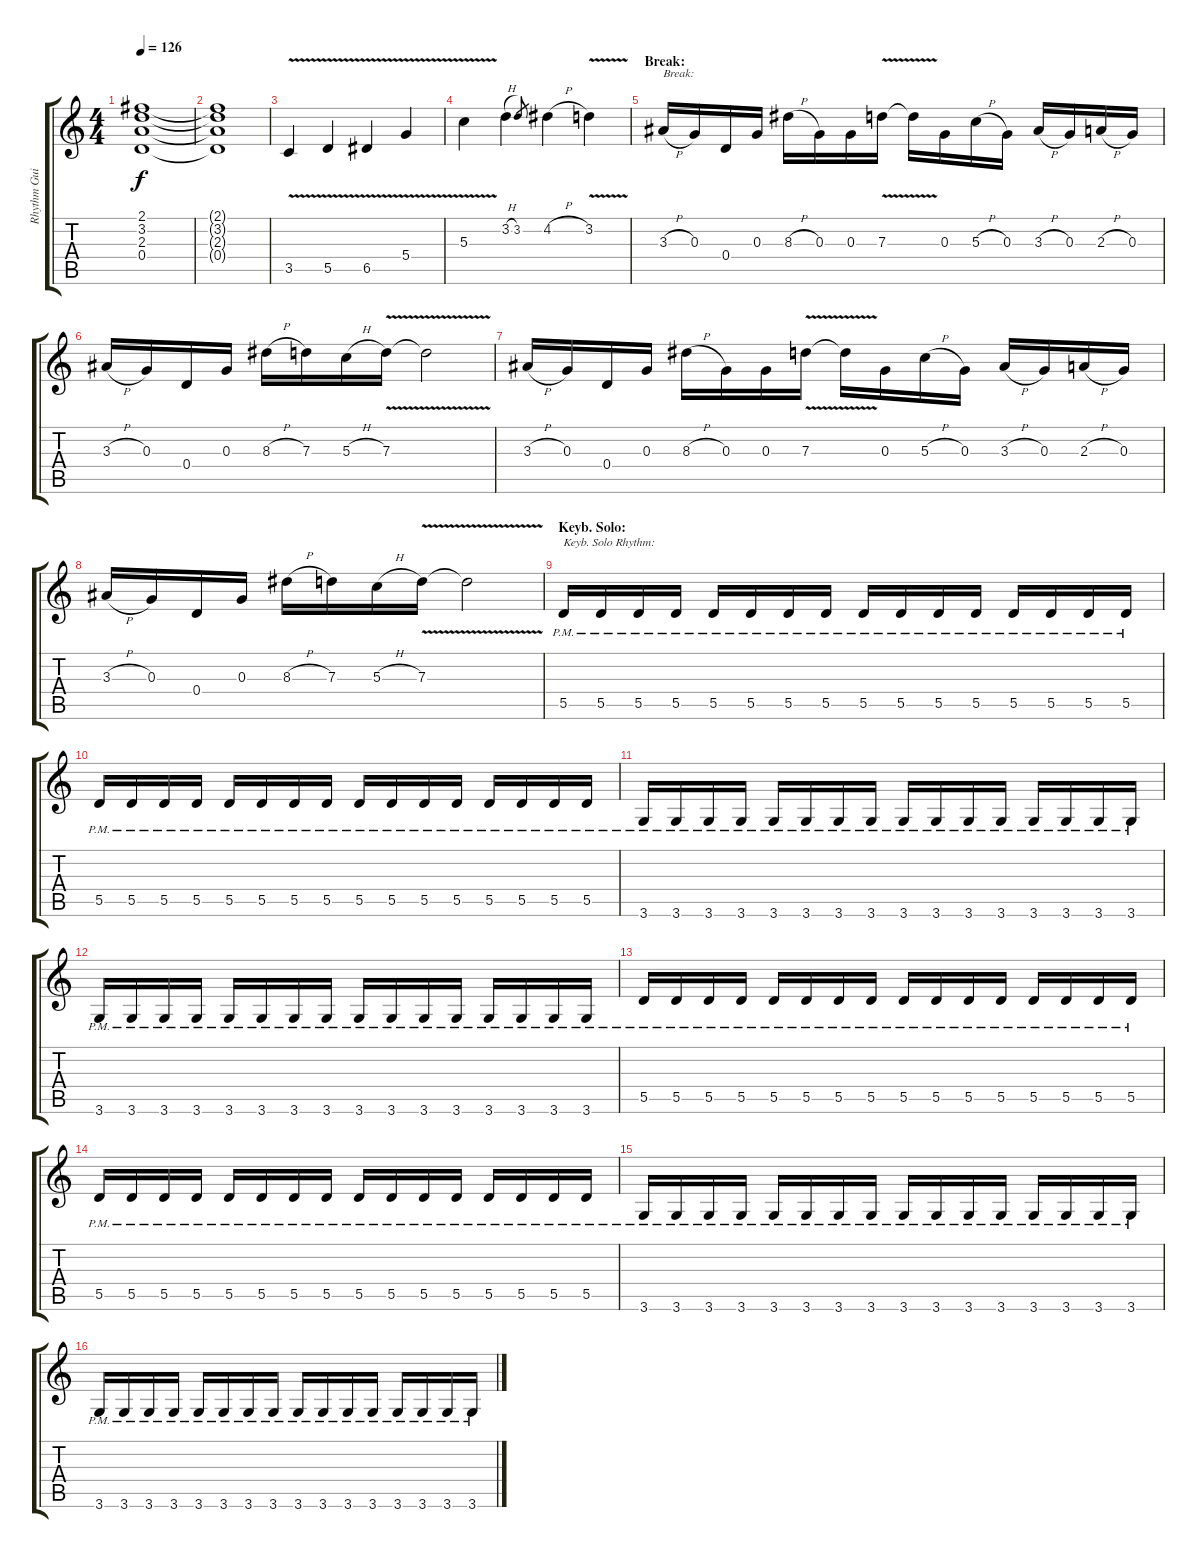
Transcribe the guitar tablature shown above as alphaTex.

\track ("Rhythm Guitar 1" "Rhythm Gui") {instrument distortionguitar}
\staff {score tabs}
\tuning (E4 B3 G3 D3 A2 E2) {hide}
\ts (4 4)
\tempo 126
\clef g2
\ks c
(2.1 3.2 2.3 0.4).1{dy f} |
(2.1{t} 3.2{t} 2.3{t} 0.4{t}).1 |
3.5{v}.4 5.5{v}.4 6.5{v}.4 5.4{v}.4 |
5.3{v}.4 3.2{h}.4 3.2.8{gr} 4.2{h}.4 3.2{v}.4 |
\section ("" "Break:")
3.3{h}.16{txt "Break:"} 0.3.16 0.4.16 0.3.16 8.3{h}.16 0.3.16 0.3.16 7.3{v}.16 7.3{t}.16 0.3.16 5.3{h}.16 0.3.16 3.3{h}.16 0.3.16 2.3{h}.16 0.3.16 |
3.3{h}.16 0.3.16 0.4.16 0.3.16 8.3{h}.16 7.3.16 5.3{h}.16 7.3{v}.16 7.3{t}.2 |
3.3{h}.16 0.3.16 0.4.16 0.3.16 8.3{h}.16 0.3.16 0.3.16 7.3{v}.16 7.3{t}.16 0.3.16 5.3{h}.16 0.3.16 3.3{h}.16 0.3.16 2.3{h}.16 0.3.16 |
3.3{h}.16 0.3.16 0.4.16 0.3.16 8.3{h}.16 7.3.16 5.3{h}.16 7.3{v}.16 7.3{t}.2 |
\section ("" "Keyb. Solo:")
5.5{pm}.16{txt "Keyb. Solo Rhythm:"} 5.5{pm}.16 5.5{pm}.16 5.5{pm}.16 5.5{pm}.16 5.5{pm}.16 5.5{pm}.16 5.5{pm}.16 5.5{pm}.16 5.5{pm}.16 5.5{pm}.16 5.5{pm}.16 5.5{pm}.16 5.5{pm}.16 5.5{pm}.16 5.5{pm}.16 |
5.5{pm}.16 5.5{pm}.16 5.5{pm}.16 5.5{pm}.16 5.5{pm}.16 5.5{pm}.16 5.5{pm}.16 5.5{pm}.16 5.5{pm}.16 5.5{pm}.16 5.5{pm}.16 5.5{pm}.16 5.5{pm}.16 5.5{pm}.16 5.5{pm}.16 5.5{pm}.16 |
3.6{pm}.16 3.6{pm}.16 3.6{pm}.16 3.6{pm}.16 3.6{pm}.16 3.6{pm}.16 3.6{pm}.16 3.6{pm}.16 3.6{pm}.16 3.6{pm}.16 3.6{pm}.16 3.6{pm}.16 3.6{pm}.16 3.6{pm}.16 3.6{pm}.16 3.6{pm}.16 |
3.6{pm}.16 3.6{pm}.16 3.6{pm}.16 3.6{pm}.16 3.6{pm}.16 3.6{pm}.16 3.6{pm}.16 3.6{pm}.16 3.6{pm}.16 3.6{pm}.16 3.6{pm}.16 3.6{pm}.16 3.6{pm}.16 3.6{pm}.16 3.6{pm}.16 3.6{pm}.16 |
5.5{pm}.16 5.5{pm}.16 5.5{pm}.16 5.5{pm}.16 5.5{pm}.16 5.5{pm}.16 5.5{pm}.16 5.5{pm}.16 5.5{pm}.16 5.5{pm}.16 5.5{pm}.16 5.5{pm}.16 5.5{pm}.16 5.5{pm}.16 5.5{pm}.16 5.5{pm}.16 |
5.5{pm}.16 5.5{pm}.16 5.5{pm}.16 5.5{pm}.16 5.5{pm}.16 5.5{pm}.16 5.5{pm}.16 5.5{pm}.16 5.5{pm}.16 5.5{pm}.16 5.5{pm}.16 5.5{pm}.16 5.5{pm}.16 5.5{pm}.16 5.5{pm}.16 5.5{pm}.16 |
3.6{pm}.16 3.6{pm}.16 3.6{pm}.16 3.6{pm}.16 3.6{pm}.16 3.6{pm}.16 3.6{pm}.16 3.6{pm}.16 3.6{pm}.16 3.6{pm}.16 3.6{pm}.16 3.6{pm}.16 3.6{pm}.16 3.6{pm}.16 3.6{pm}.16 3.6{pm}.16 |
3.6{pm}.16 3.6{pm}.16 3.6{pm}.16 3.6{pm}.16 3.6{pm}.16 3.6{pm}.16 3.6{pm}.16 3.6{pm}.16 3.6{pm}.16 3.6{pm}.16 3.6{pm}.16 3.6{pm}.16 3.6{pm}.16 3.6{pm}.16 3.6{pm}.16 3.6{pm}.16
